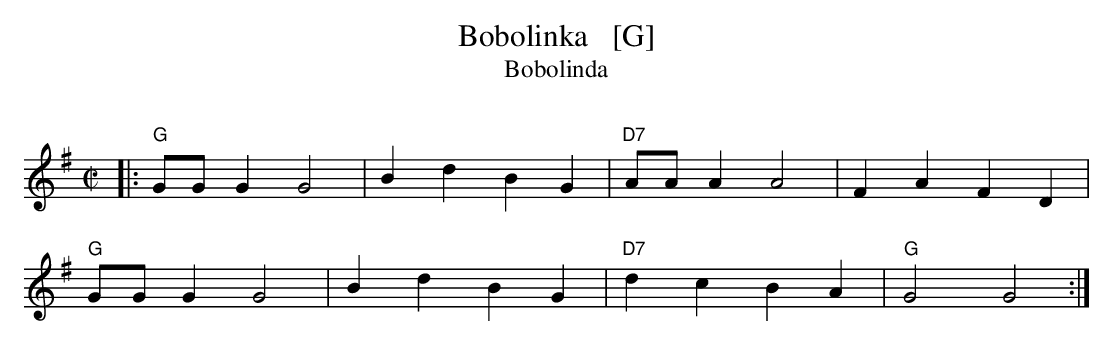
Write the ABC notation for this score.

X:1
T: Bobolinka   [G]
T: Bobolinda
C:
M: C|
L: 1/8
K: G
|:\
"G"GGG2 G4 | B2d2 B2G2 | "D7"AAA2 A4 | F2A2 F2D2 |
"G"GGG2 G4 | B2d2 B2G2 | "D7"d2c2 B2A2 | "G"G4 G4 :|
